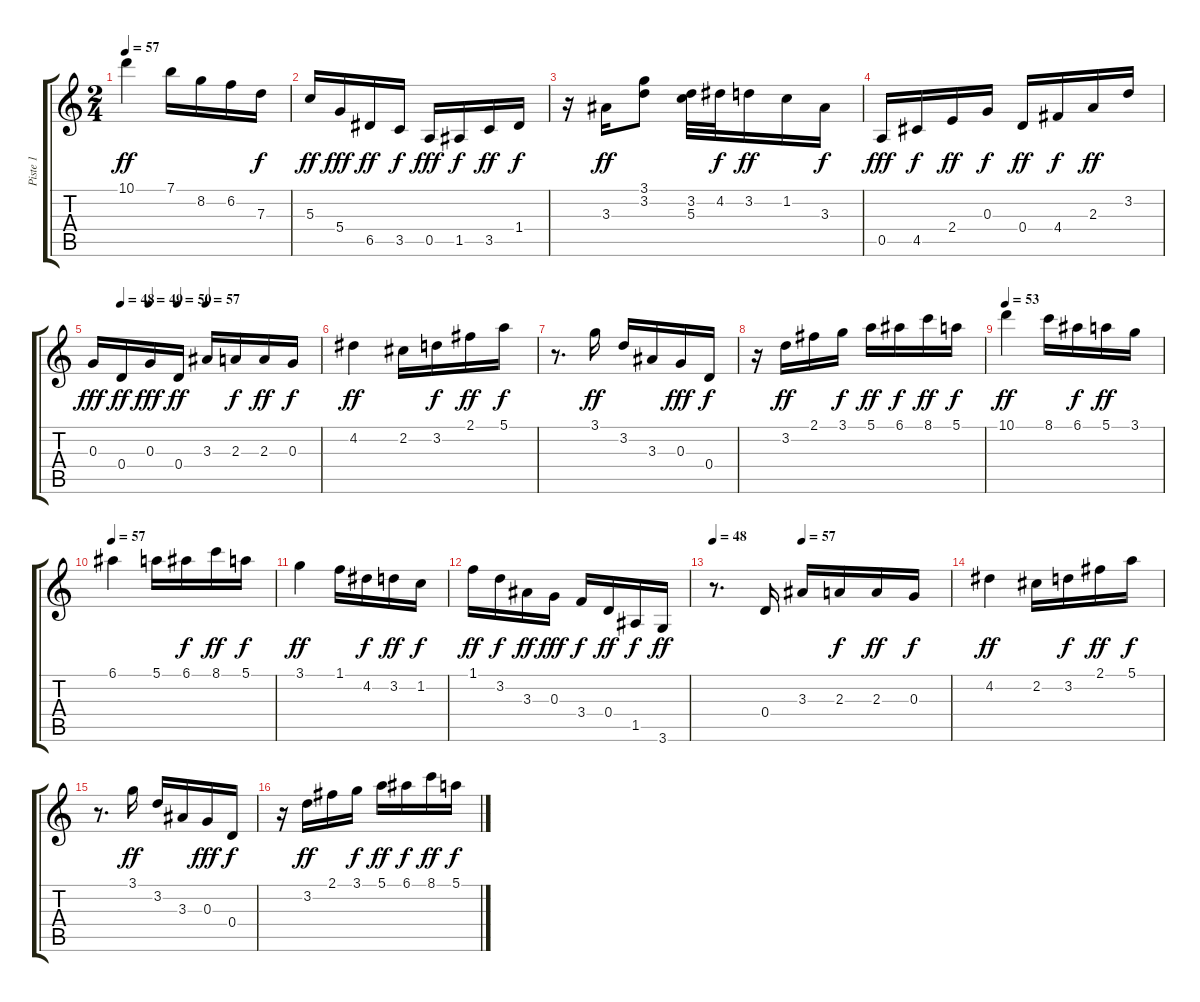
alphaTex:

\track ("Piste 1" "Piste 1") {instrument acousticguitarnylon}
\staff {score tabs}
\tuning (E4 B3 G3 D3 A2 E2) {hide}
\ts (2 4)
\tempo 57
\clef g2
\ks c
10.1.4{dy ff} 7.1.16 8.2.16 6.2.16 7.3.16{dy f} |
5.3.16{dy ff} 5.4.16{dy fff} 6.5.16{dy ff} 3.5.16{dy f} 0.5.16{dy fff} 1.5.16{dy f} 3.5.16{dy ff} 1.4.16{dy f} |
r.16 3.3.16{dy ff} (3.1 3.2).8 (3.2 5.3).32 4.2.32{dy f} 3.2.16{dy ff} 1.2.16 3.3.16{dy f} |
0.5.16{dy fff} 4.5.16{dy f} 2.4.16{dy ff} 0.3.16{dy f} 0.4.16{dy ff} 4.4.16{dy f} 2.3.16{dy ff} 3.2.16 |
\tempo (48 0.125)
\tempo (49 0.25)
\tempo (50 0.375)
\tempo (57 0.5)
0.3.16{dy fff} 0.4.16{dy ff} 0.3.16{dy fff} 0.4.16{dy ff} 3.3.16 2.3.16{dy f} 2.3.16{dy ff} 0.3.16{dy f} |
4.2.4{dy ff} 2.2.16 3.2.16{dy f} 2.1.16{dy ff} 5.1.16{dy f} |
r.8{d} 3.1.16{dy ff} 3.2.16 3.3.16 0.3.16{dy fff} 0.4.16{dy f} |
r.16 3.2.16{dy ff} 2.1.16 3.1.16{dy f} 5.1.16{dy ff} 6.1.16{dy f} 8.1.16{dy ff} 5.1.16{dy f} |
\tempo 53
10.1.4{dy ff} 8.1.16 6.1.16{dy f} 5.1.16{dy ff} 3.1.16 |
\tempo 57
6.1.4 5.1.16 6.1.16{dy f} 8.1.16{dy ff} 5.1.16{dy f} |
3.1.4{dy ff} 1.1.16 4.2.16{dy f} 3.2.16{dy ff} 1.2.16{dy f} |
1.1.16{dy ff} 3.2.16{dy f} 3.3.16{dy ff} 0.3.16{dy fff} 3.4.16{dy f} 0.4.16{dy ff} 1.5.16{dy f} 3.6.16{dy ff} |
\tempo 48
\tempo (57 0.375)
r.8{d} 0.4.16 3.3.16 2.3.16{dy f} 2.3.16{dy ff} 0.3.16{dy f} |
4.2.4{dy ff} 2.2.16 3.2.16{dy f} 2.1.16{dy ff} 5.1.16{dy f} |
r.8{d} 3.1.16{dy ff} 3.2.16 3.3.16 0.3.16{dy fff} 0.4.16{dy f} |
r.16 3.2.16{dy ff} 2.1.16 3.1.16{dy f} 5.1.16{dy ff} 6.1.16{dy f} 8.1.16{dy ff} 5.1.16{dy f}
